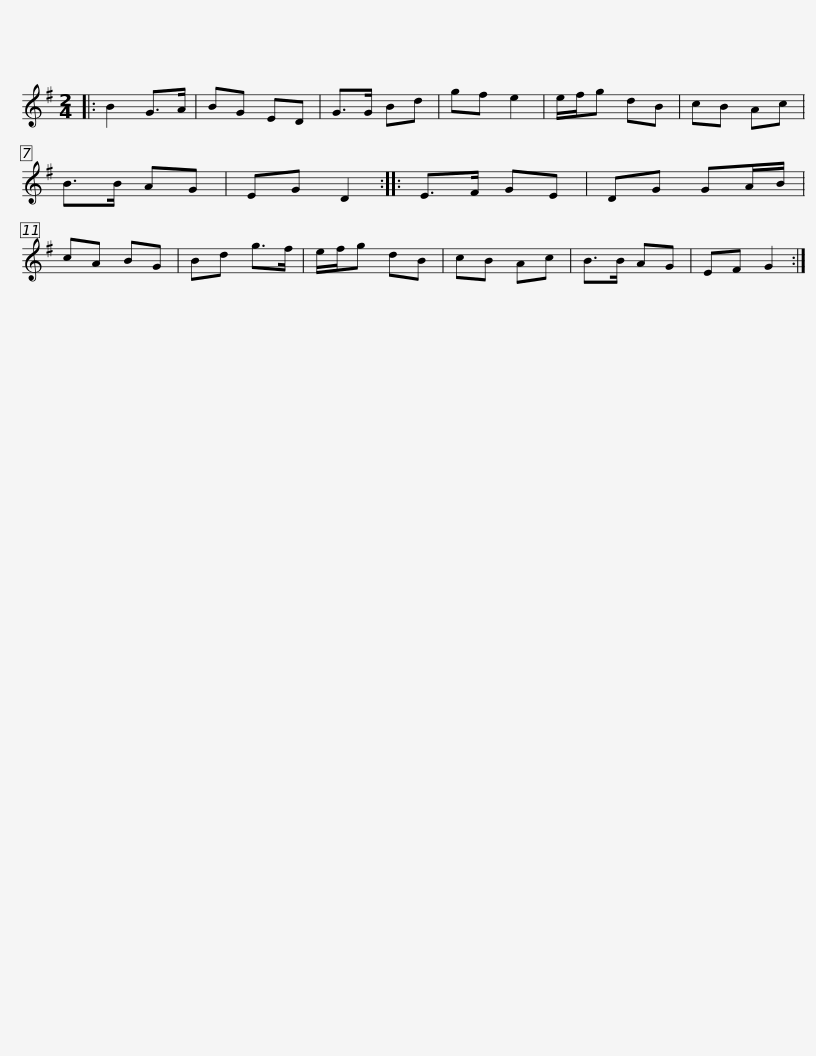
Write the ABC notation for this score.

X:1
L:1/8
M:2/4
I:linebreak $
K:G
V:1 treble
V:1
|: B2 G>A | BG ED | G>G Bd | gf e2 | e/f/g dB | %5
 cB Ac | B>B AG | EG D2 :: E>F GE | DG GA/B/ |$ %10
 cA BG | Bd g>f | e/f/g dB | cB Ac | B>B AG | %15
 EF G2 :| %16
